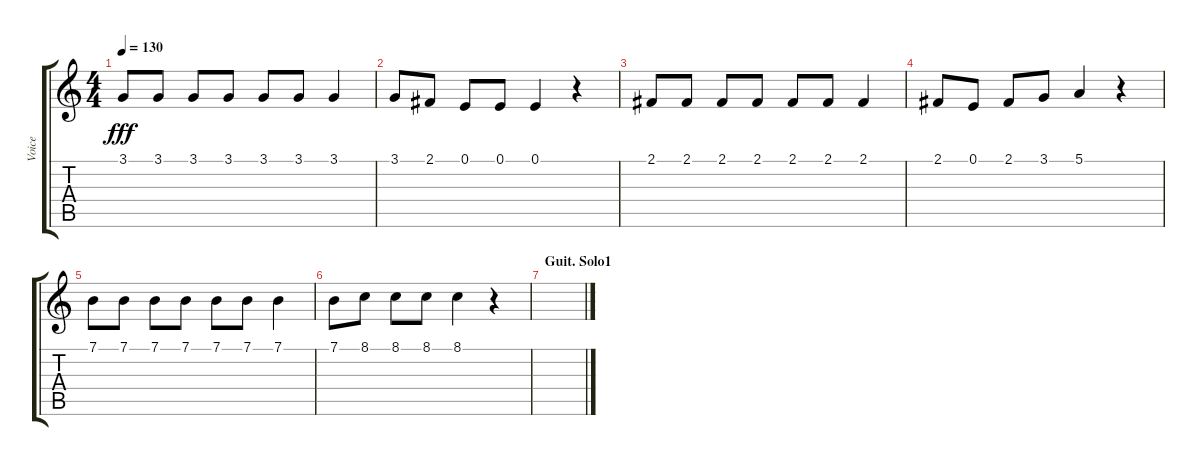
\track ("Voice" "Voice") {instrument choiraahs}
\staff {score tabs}
\tuning (E4 B3 G3 D3 A2 E2) {hide}
\ts (4 4)
\tempo 130
\clef g2
\ks c
3.1.8{dy fff} 3.1.8 3.1.8 3.1.8 3.1.8 3.1.8 3.1.4 |
3.1.8 2.1.8 0.1.8 0.1.8 0.1.4 r.4 |
2.1.8 2.1.8 2.1.8 2.1.8 2.1.8 2.1.8 2.1.4 |
2.1.8 0.1.8 2.1.8 3.1.8 5.1.4 r.4 |
7.1.8 7.1.8 7.1.8 7.1.8 7.1.8 7.1.8 7.1.4 |
7.1.8 8.1.8 8.1.8 8.1.8 8.1.4 r.4 |
\section ("" "Guit. Solo1")
